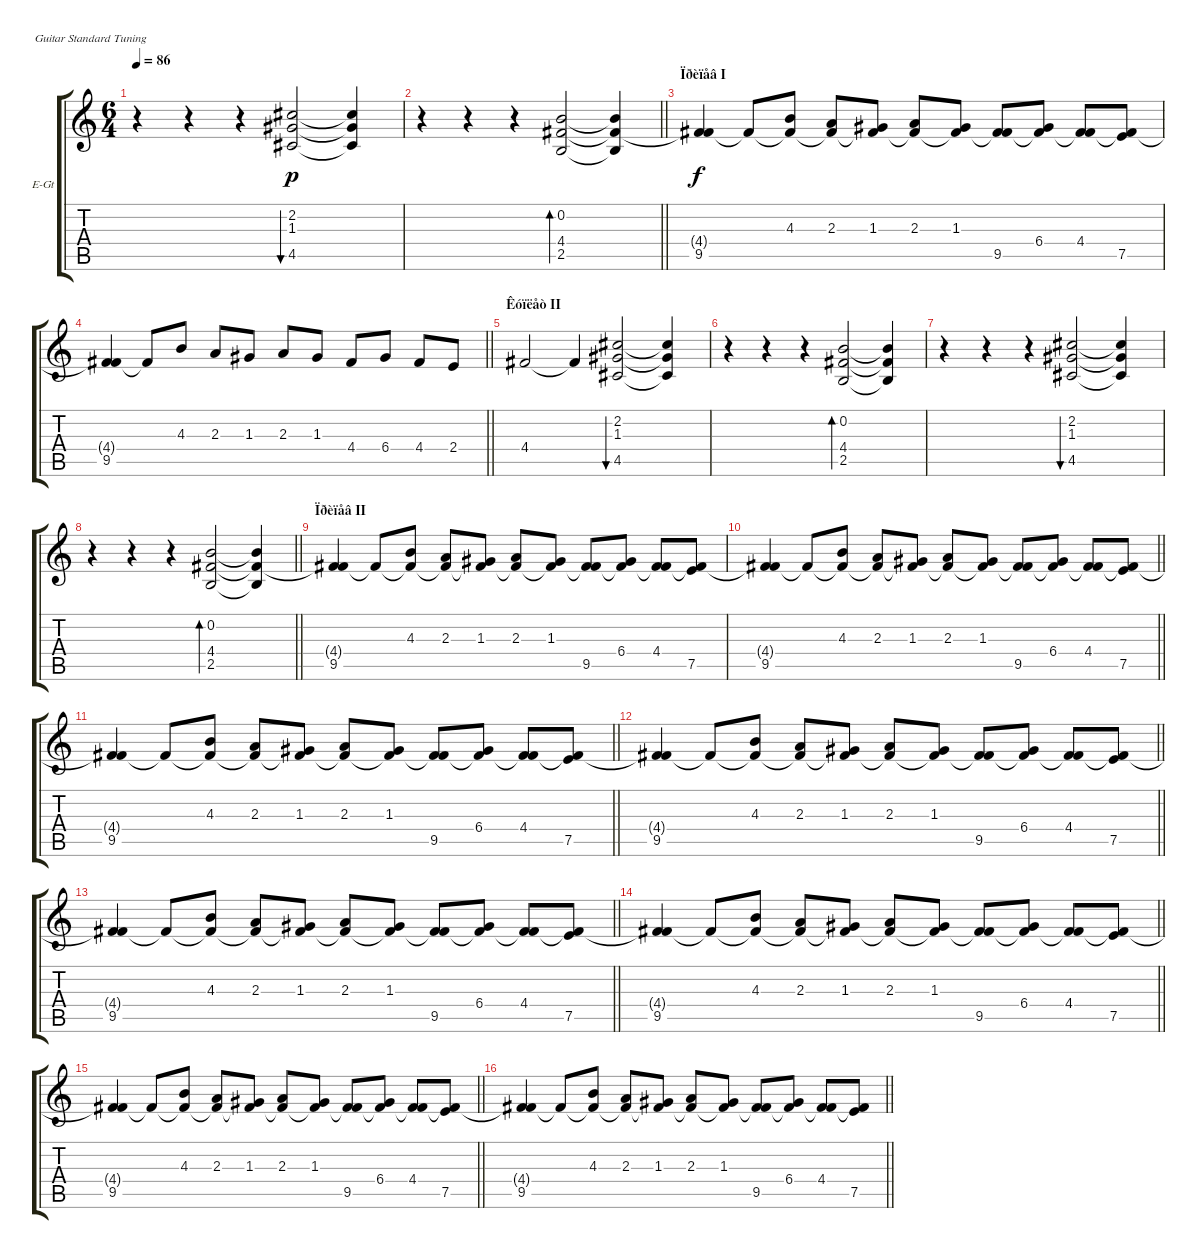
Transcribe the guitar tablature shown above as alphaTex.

\bracketExtendMode groupsimilarinstruments
\firstSystemTrackNameOrientation horizontal
\otherSystemsTrackNameOrientation horizontal
\track ("Electric Guitar" "E-Gt") {instrument distortionguitar}
\staff {score tabs}
\tuning (E4 B3 G3 D3 A2 E2)
\ts (6 4)
\tempo 86
\clef g2
\scale
0.333333
\ks c
r.4{dy p} r.4 r.4 (2.2 1.3 4.5).2{bu 120} (2.2{t} 1.3{t} 4.5{t}).4 |
\scale
0.333333
\barLineRight lightlight
r.4 r.4 r.4 (0.2 4.4 2.5).2{bd 120} (0.2{t} 4.4{t} 2.5{t}).4 |
\section ("" "Ïðèïåâ I")
\scale
0.333333 (4.4{t} 9.5).4{dy f} 4.4{t}.8 (4.3 4.4{t}).8 (2.3 4.4{t}).8 (1.3 4.4{t}).8 (2.3 4.4{t}).8 (1.3 4.4{t}).8 (4.4{t} 9.5).8 (6.4 9.5{t}).8 (9.5{t} 4.4).8 (7.5 4.4{t}).8 |
\scale
0.333333
\barLineRight lightlight
(4.4{t} 9.5).4 4.4{t}.8 4.3.8 2.3.8 1.3.8 2.3.8 1.3.8 4.4.8 6.4.8 4.4.8 2.4.8 |
\section ("" "Êóïëåò II")
\scale
0.333333 4.4.2 4.4{t}.4 (2.2 1.3 4.5).2{bu 120} (2.2{t} 1.3{t} 4.5{t}).4 |
\scale
0.333333 r.4 r.4 r.4 (0.2 4.4 2.5).2{bd 120} (0.2{t} 4.4{t} 2.5{t}).4 |
\scale
0.333333 r.4 r.4 r.4 (2.2 1.3 4.5).2{bu 120} (2.2{t} 1.3{t} 4.5{t}).4 |
\scale
0.333333
\barLineRight lightlight
r.4 r.4 r.4 (0.2 4.4 2.5).2{bd 120} (0.2{t} 4.4{t} 2.5{t}).4 |
\section ("" "Ïðèïåâ II")
\scale
0.333333 (4.4{t} 9.5).4 4.4{t}.8 (4.3 4.4{t}).8 (2.3 4.4{t}).8 (1.3 4.4{t}).8 (2.3 4.4{t}).8 (1.3 4.4{t}).8 (4.4{t} 9.5).8 (6.4 9.5{t}).8 (9.5{t} 4.4).8 (7.5 4.4{t}).8 |
\scale
0.333333
\barLineRight lightlight
(4.4{t} 9.5).4 4.4{t}.8 (4.3 4.4{t}).8 (2.3 4.4{t}).8 (1.3 4.4{t}).8 (2.3 4.4{t}).8 (1.3 4.4{t}).8 (4.4{t} 9.5).8 (6.4 9.5{t}).8 (9.5{t} 4.4).8 (7.5 4.4{t}).8 |
\scale
0.333333
\barLineRight lightlight
(4.4{t} 9.5).4 4.4{t}.8 (4.3 4.4{t}).8 (2.3 4.4{t}).8 (1.3 4.4{t}).8 (2.3 4.4{t}).8 (1.3 4.4{t}).8 (4.4{t} 9.5).8 (6.4 9.5{t}).8 (9.5{t} 4.4).8 (7.5 4.4{t}).8 |
\scale
0.333333
\barLineRight lightlight
(4.4{t} 9.5).4 4.4{t}.8 (4.3 4.4{t}).8 (2.3 4.4{t}).8 (1.3 4.4{t}).8 (2.3 4.4{t}).8 (1.3 4.4{t}).8 (4.4{t} 9.5).8 (6.4 9.5{t}).8 (9.5{t} 4.4).8 (7.5 4.4{t}).8 |
\scale
0.333333
\barLineRight lightlight
(4.4{t} 9.5).4 4.4{t}.8 (4.3 4.4{t}).8 (2.3 4.4{t}).8 (1.3 4.4{t}).8 (2.3 4.4{t}).8 (1.3 4.4{t}).8 (4.4{t} 9.5).8 (6.4 9.5{t}).8 (9.5{t} 4.4).8 (7.5 4.4{t}).8 |
\scale
0.333333
\barLineRight lightlight
(4.4{t} 9.5).4 4.4{t}.8 (4.3 4.4{t}).8 (2.3 4.4{t}).8 (1.3 4.4{t}).8 (2.3 4.4{t}).8 (1.3 4.4{t}).8 (4.4{t} 9.5).8 (6.4 9.5{t}).8 (9.5{t} 4.4).8 (7.5 4.4{t}).8 |
\scale
0.333333
\barLineRight lightlight
(4.4{t} 9.5).4 4.4{t}.8 (4.3 4.4{t}).8 (2.3 4.4{t}).8 (1.3 4.4{t}).8 (2.3 4.4{t}).8 (1.3 4.4{t}).8 (4.4{t} 9.5).8 (6.4 9.5{t}).8 (9.5{t} 4.4).8 (7.5 4.4{t}).8 |
\scale
0.333333
\barLineRight lightlight
(4.4{t} 9.5).4 4.4{t}.8 (4.3 4.4{t}).8 (2.3 4.4{t}).8 (1.3 4.4{t}).8 (2.3 4.4{t}).8 (1.3 4.4{t}).8 (4.4{t} 9.5).8 (6.4 9.5{t}).8 (9.5{t} 4.4).8 (7.5 4.4{t}).8
